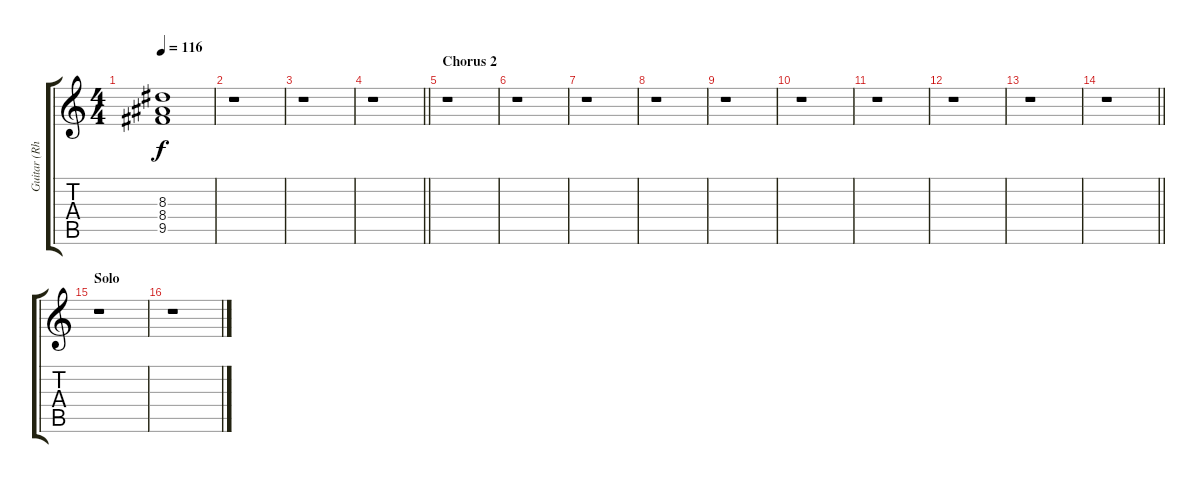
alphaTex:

\track ("Guitar (Rhythm)" "Guitar (Rh") {instrument distortionguitar}
\staff {score tabs}
\tuning (E4 B3 G3 D3 A2 E2) {hide}
\ts (4 4)
\tempo 116
\clef g2
\ks c
(8.3{t} 8.4{t} 9.5{t}).1{dy f} |
r.1 |
r.1 |
\barLineRight lightlight
r.1 |
\section ("" "Chorus 2")
r.1 |
r.1 |
r.1 |
r.1 |
r.1 |
r.1 |
r.1 |
r.1 |
r.1 |
\barLineRight lightlight
r.1 |
\section ("" "Solo")
r.1 |
r.1
